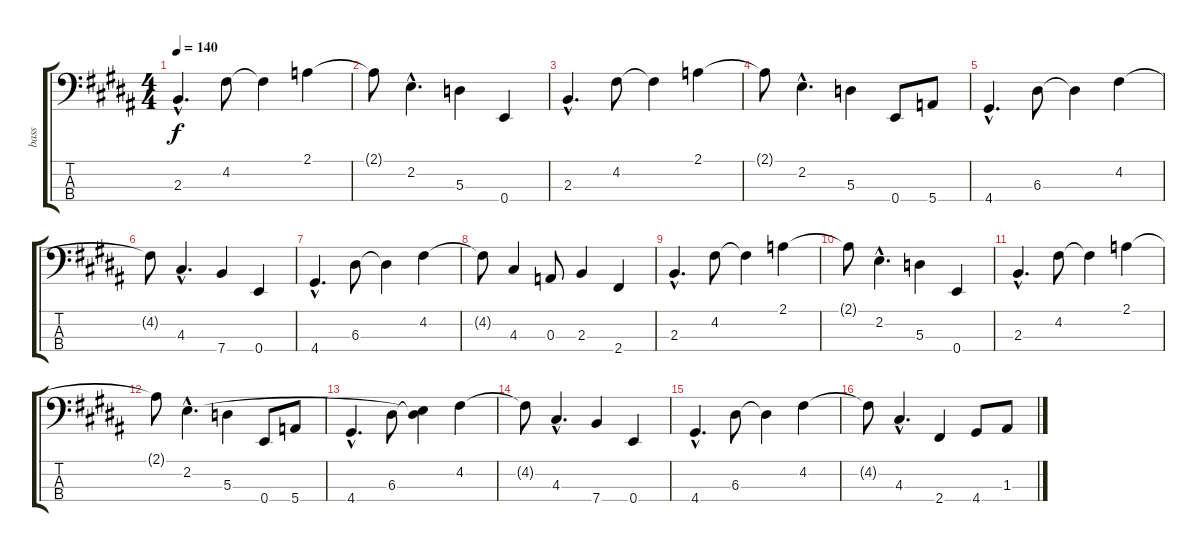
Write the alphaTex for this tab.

\track ("bass" "bass") {instrument electricbassfinger}
\staff {score tabs}
\tuning (G2 D2 A1 E1) {hide}
\ts (4 4)
\tempo 140
\clef f4
\ks b
2.3{hac}.4{d dy f} 4.2.8 4.2{t}.4 2.1.4 |
2.1{t}.8 2.2{hac}.4{d} 5.3.4 0.4.4 |
2.3{hac}.4{d} 4.2.8 4.2{t}.4 2.1.4 |
2.1{t}.8 2.2{hac}.4{d} 5.3.4 0.4.8 5.4.8 |
4.4{hac}.4{d} 6.3.8 6.3{t}.4 4.2.4 |
4.2{t}.8 4.3{hac}.4{d} 7.4.4 0.4.4 |
4.4{hac}.4{d} 6.3.8 6.3{t}.4 4.2.4 |
4.2{t}.8 4.3.4 0.3.8 2.3.4 2.4.4 |
2.3{hac}.4{d} 4.2.8 4.2{t}.4 2.1.4 |
2.1{t}.8 2.2{hac}.4{d} 5.3.4 0.4.4 |
2.3{hac}.4{d} 4.2.8 4.2{t}.4 2.1.4 |
2.1{t}.8 2.2{hac}.4{d} 5.3.4 0.4.8 5.4.8 |
4.4{hac}.4{d} 6.3.8 (2.2{t} 6.3{t}).4 4.2.4 |
4.2{t}.8 4.3{hac}.4{d} 7.4.4 0.4.4 |
4.4{hac}.4{d} 6.3.8 6.3{t}.4 4.2.4 |
4.2{t}.8 4.3{hac}.4{d} 2.4.4 4.4.8 1.3.8
